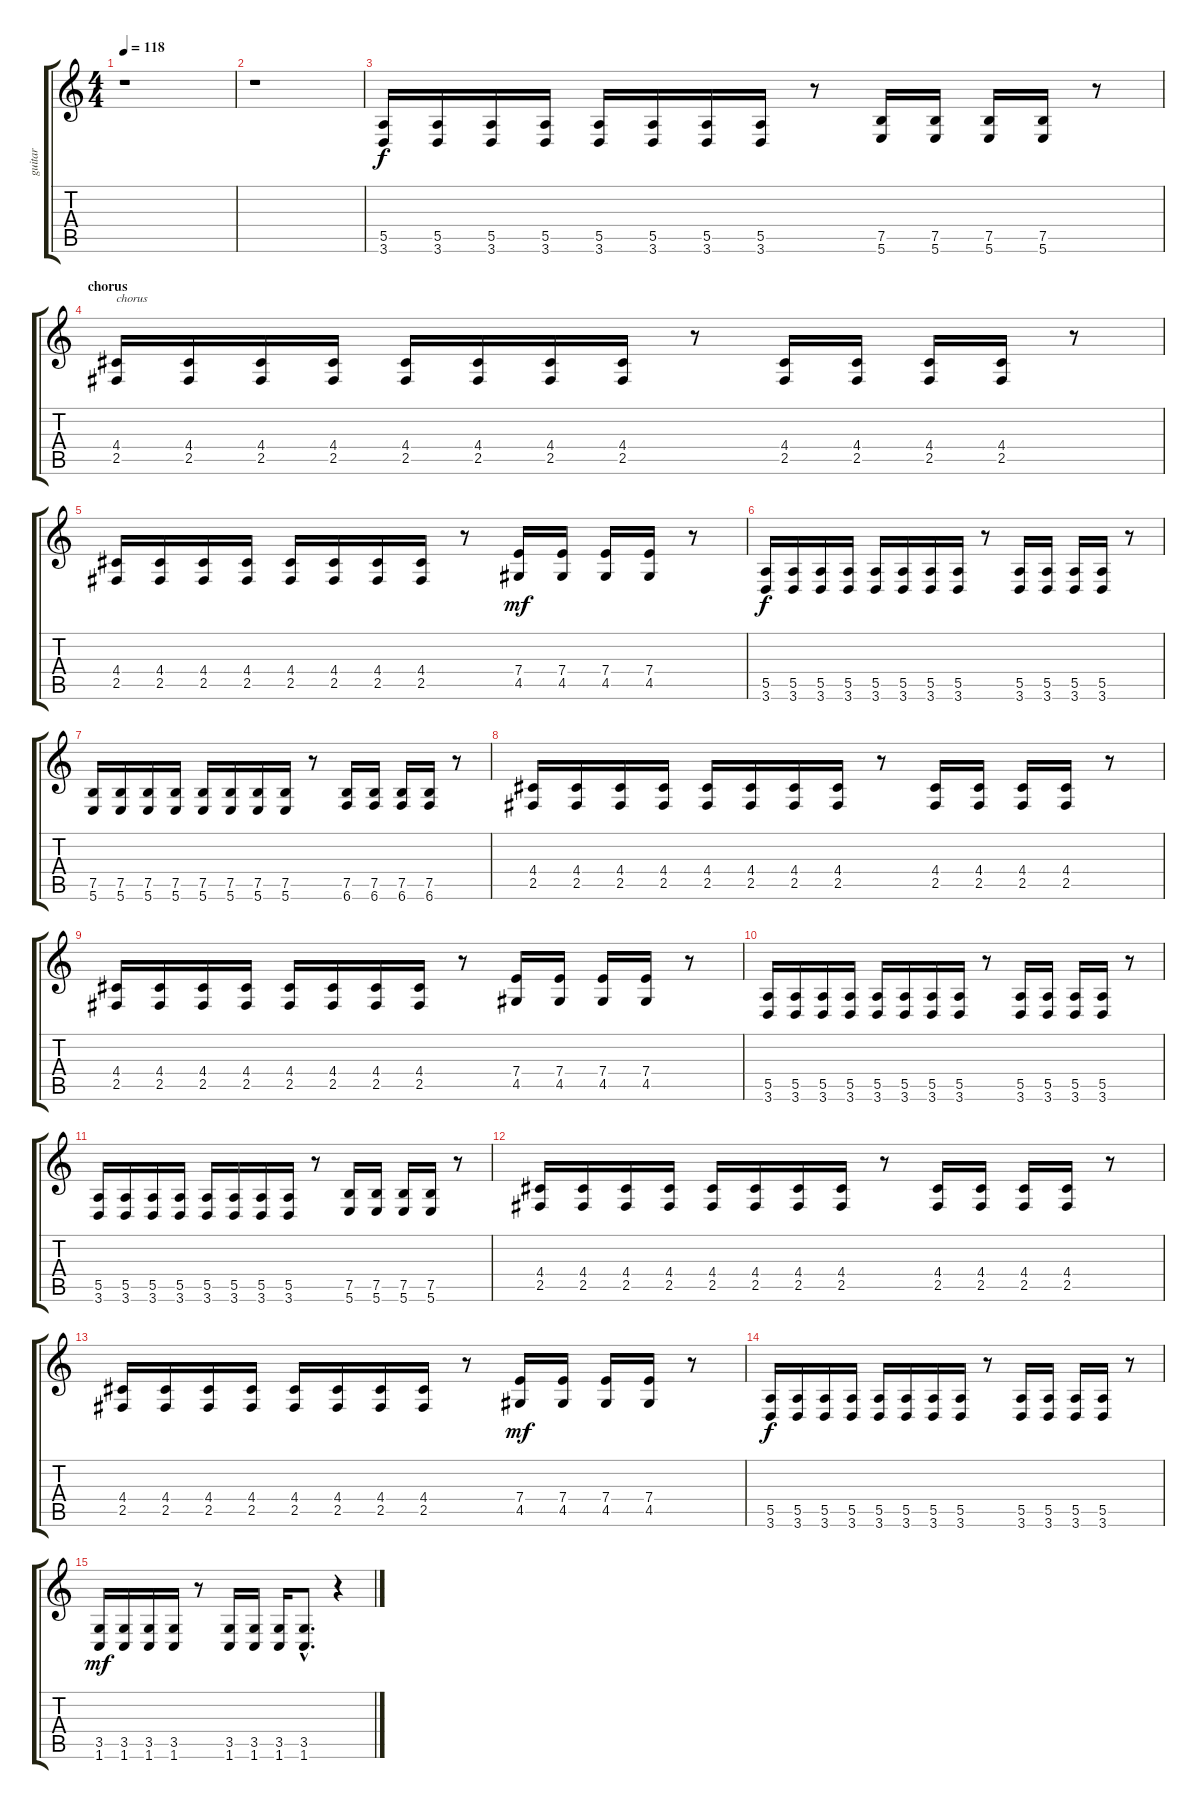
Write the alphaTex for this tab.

\track ("guitar" "guitar") {instrument distortionguitar}
\staff {score tabs}
\tuning (B3 Gb3 D3 A2 E2 B1) {hide}
\ts (4 4)
\tempo 118
\clef g2
\ks c
r.1{dy mp} |
r.1 |
(5.5 3.6).16{dy f} (5.5 3.6).16 (5.5 3.6).16 (5.5 3.6).16 (5.5 3.6).16 (5.5 3.6).16 (5.5 3.6).16 (5.5 3.6).16 r.8 (7.5 5.6).16 (7.5 5.6).16 (7.5 5.6).16 (7.5 5.6).16 r.8 |
\section ("" "chorus")
(4.4 2.5).16{txt "chorus"} (4.4 2.5).16 (4.4 2.5).16 (4.4 2.5).16 (4.4 2.5).16 (4.4 2.5).16 (4.4 2.5).16 (4.4 2.5).16 r.8 (4.4 2.5).16 (4.4 2.5).16 (4.4 2.5).16 (4.4 2.5).16 r.8 |
(4.4 2.5).16 (4.4 2.5).16 (4.4 2.5).16 (4.4 2.5).16 (4.4 2.5).16 (4.4 2.5).16 (4.4 2.5).16 (4.4 2.5).16 r.8 (7.4 4.5).16{dy mf} (7.4 4.5).16 (7.4 4.5).16 (7.4 4.5).16 r.8 |
(5.5 3.6).16{dy f} (5.5 3.6).16 (5.5 3.6).16 (5.5 3.6).16 (5.5 3.6).16 (5.5 3.6).16 (5.5 3.6).16 (5.5 3.6).16 r.8 (5.5 3.6).16 (5.5 3.6).16 (5.5 3.6).16 (5.5 3.6).16 r.8 |
(7.5 5.6).16 (7.5 5.6).16 (7.5 5.6).16 (7.5 5.6).16 (7.5 5.6).16 (7.5 5.6).16 (7.5 5.6).16 (7.5 5.6).16 r.8 (7.5 6.6).16 (7.5 6.6).16 (7.5 6.6).16 (7.5 6.6).16 r.8 |
(4.4 2.5).16 (4.4 2.5).16 (4.4 2.5).16 (4.4 2.5).16 (4.4 2.5).16 (4.4 2.5).16 (4.4 2.5).16 (4.4 2.5).16 r.8 (4.4 2.5).16 (4.4 2.5).16 (4.4 2.5).16 (4.4 2.5).16 r.8 |
(4.4 2.5).16 (4.4 2.5).16 (4.4 2.5).16 (4.4 2.5).16 (4.4 2.5).16 (4.4 2.5).16 (4.4 2.5).16 (4.4 2.5).16 r.8 (7.4 4.5).16 (7.4 4.5).16 (7.4 4.5).16 (7.4 4.5).16 r.8 |
(5.5 3.6).16 (5.5 3.6).16 (5.5 3.6).16 (5.5 3.6).16 (5.5 3.6).16 (5.5 3.6).16 (5.5 3.6).16 (5.5 3.6).16 r.8 (5.5 3.6).16 (5.5 3.6).16 (5.5 3.6).16 (5.5 3.6).16 r.8 |
(5.5 3.6).16 (5.5 3.6).16 (5.5 3.6).16 (5.5 3.6).16 (5.5 3.6).16 (5.5 3.6).16 (5.5 3.6).16 (5.5 3.6).16 r.8 (7.5 5.6).16 (7.5 5.6).16 (7.5 5.6).16 (7.5 5.6).16 r.8 |
(4.4 2.5).16 (4.4 2.5).16 (4.4 2.5).16 (4.4 2.5).16 (4.4 2.5).16 (4.4 2.5).16 (4.4 2.5).16 (4.4 2.5).16 r.8 (4.4 2.5).16 (4.4 2.5).16 (4.4 2.5).16 (4.4 2.5).16 r.8 |
(4.4 2.5).16 (4.4 2.5).16 (4.4 2.5).16 (4.4 2.5).16 (4.4 2.5).16 (4.4 2.5).16 (4.4 2.5).16 (4.4 2.5).16 r.8 (7.4 4.5).16{dy mf} (7.4 4.5).16 (7.4 4.5).16 (7.4 4.5).16 r.8 |
(5.5 3.6).16{dy f} (5.5 3.6).16 (5.5 3.6).16 (5.5 3.6).16 (5.5 3.6).16 (5.5 3.6).16 (5.5 3.6).16 (5.5 3.6).16 r.8 (5.5 3.6).16 (5.5 3.6).16 (5.5 3.6).16 (5.5 3.6).16 r.8 |
(3.5 1.6).16{dy mf} (3.5 1.6).16 (3.5 1.6).16 (3.5 1.6).16 r.8 (3.5 1.6).16 (3.5 1.6).16 (3.5 1.6).16 (3.5{hac} 1.6{hac}).8{d} r.4
